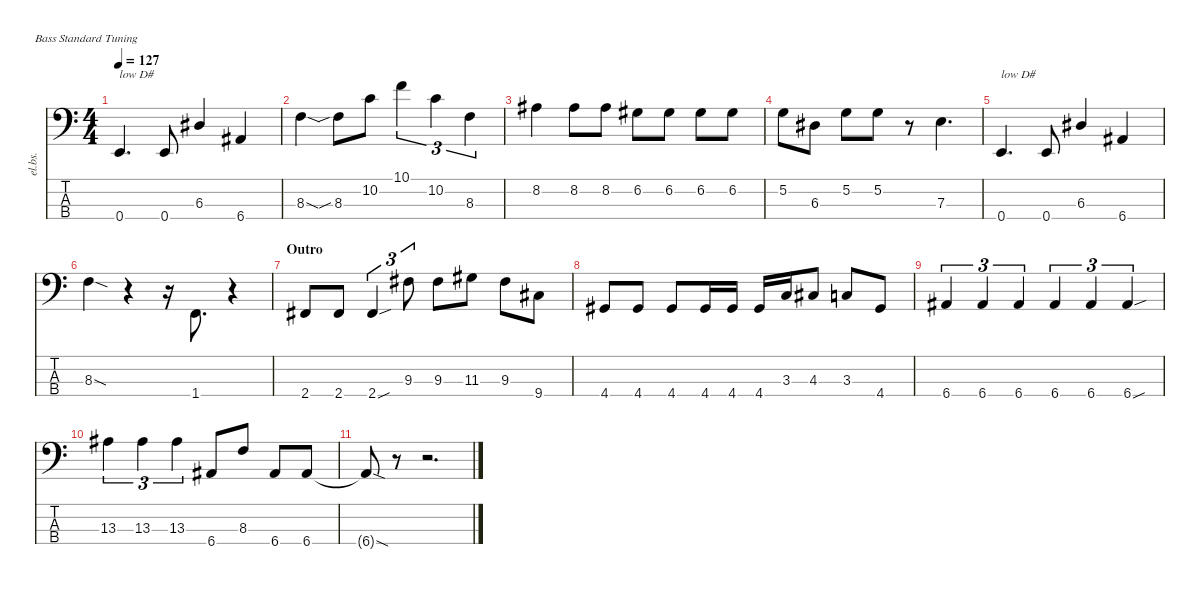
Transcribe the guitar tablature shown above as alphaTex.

\defaultSystemsLayout 4
\hideDynamics
\bracketExtendMode nobrackets
\track ("Electric Bass" "el.bs.") {mute instrument electricbassfinger}
\staff {score tabs}
\tuning (G2 D2 A1 E1)
\ts (4 4)
\tempo 127
\clef f4
\ks c
0.4.4{d txt "low D#" dy mf beam Up} 0.4.8{beam Up} 6.3{acc #}.4{beam Up} 6.4{acc #}.4{beam Up} |
8.3{sod}.4{beam Down} 8.3{sib}.8{beam Down} 10.2.8{beam Down} 10.1.4{tu (3 2) beam Down} 10.2.4{tu (3 2) beam Down} 8.3.4{tu (3 2) beam Down} |
8.2{acc #}.4{beam Down} 8.2{acc #}.8{beam Down} 8.2{acc #}.8{beam Down} 6.2{acc #}.8{beam Down} 6.2{acc #}.8{beam Down} 6.2{acc #}.8{beam Down} 6.2{acc #}.8{beam Down} |
5.2.8{beam Down} 6.3{acc #}.8{beam Down} 5.2.8{beam Down} 5.2.8{beam Down} r.8{beam Down} 7.3.4{d beam Down} |
0.4.4{d txt "low D#" beam Up} 0.4.8{beam Up} 6.3{acc #}.4{beam Up} 6.4{acc #}.4{beam Up} |
8.3{sod}.4{beam Down} r.4{beam Down} r.16{beam Down} 1.4.8{d beam Up} r.4{beam Down} |
\section ("" "Outro")
2.4{acc #}.8{beam Up} 2.4{acc #}.8{beam Up} 2.4{sou acc #}.4{tu (3 2) beam Up} 9.3{acc #}.8{tu (3 2) beam Down} 9.3{acc #}.8{beam Down} 11.3{acc #}.8{beam Down} 9.3{acc #}.8{beam Down} 9.4{acc #}.8{beam Down} |
4.4{acc #}.8{beam Up} 4.4{acc #}.8{beam Up} 4.4{acc #}.8{beam Up} 4.4{acc #}.16{beam Up} 4.4{acc #}.16{beam Up} 4.4{acc #}.16{beam Up} 3.3.16{beam Up} 4.3{acc #}.8{beam Up} 3.3.8{beam Up} 4.4{acc #}.8{beam Up} |
6.4{acc #}.4{tu (3 2) beam Up} 6.4{acc #}.4{tu (3 2) beam Up} 6.4{acc #}.4{tu (3 2) beam Up} 6.4{acc #}.4{tu (3 2) beam Up} 6.4{acc #}.4{tu (3 2) beam Up} 6.4{sou acc #}.4{tu (3 2) beam Up} |
13.3{acc #}.4{tu (3 2) beam Down} 13.3{acc #}.4{tu (3 2) beam Down} 13.3{acc #}.4{tu (3 2) beam Down} 6.4{acc #}.8{beam Up} 8.3.8{beam Up} 6.4{acc #}.8{beam Up} 6.4{acc #}.8{beam Up} |
6.4{sod t acc #}.8{beam Up} r.8{beam Down} r.2{d beam Down}
